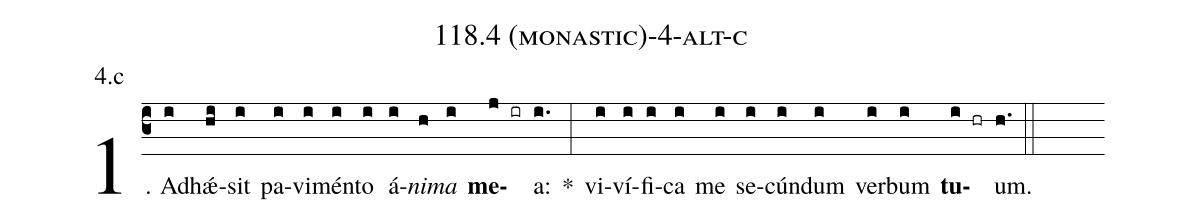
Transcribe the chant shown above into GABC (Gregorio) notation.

name: 118.4 (monastic)-4-alt-c;
annotation: 4.c;
%%
(c3)1. Ad(i)hǽ(hi)sit(i) pa(i)vi(i)mén(i)to(i) á(i)<i>ni</i>(h)<i>ma</i>(i) <b>me</b>(j ir)a:(i.) *(:) vi(i)ví(i)fi(i)ca(i) me(i) se(i)cún(i)dum(i) ver(i)bum(i) <b>tu</b>(i hr)um.(h.) (::)
